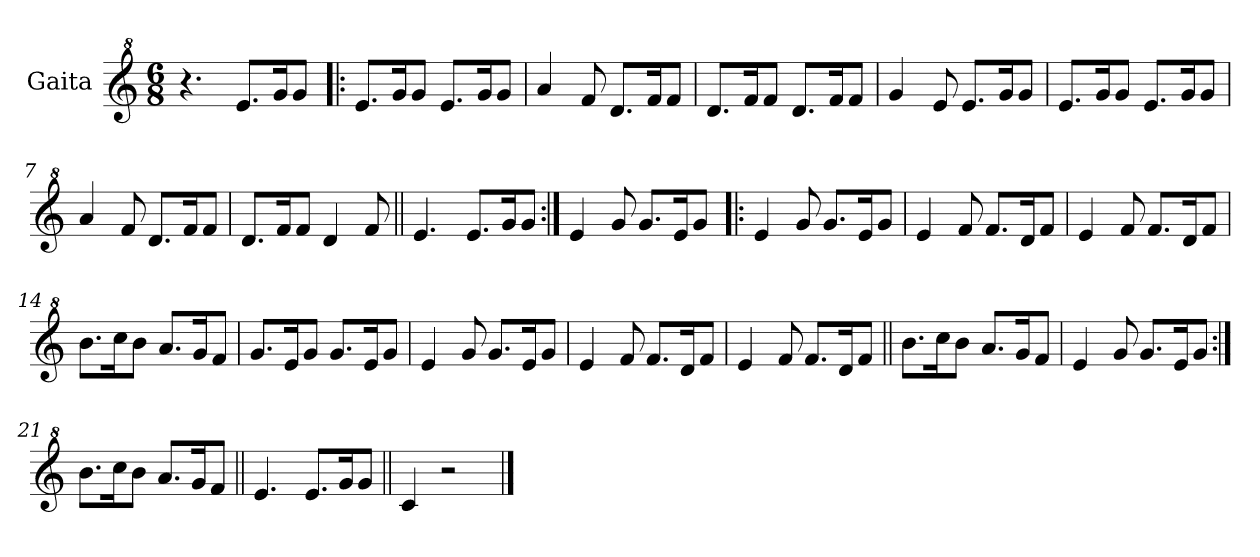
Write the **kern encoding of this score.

**kern
*part1
*staff1
*I"Gaita
*clefG^2
*k[]
*M6/8
*MM99
=1
4.r
8.ee/L
16gg/K
8gg/J
=2!|:
8.ee/L
16gg/K
8gg/J
8.ee/L
16gg/K
8gg/J
=3
4aa/
8ff/
8.dd/L
16ff/K
8ff/J
=4
8.dd/L
16ff/K
8ff/J
8.dd/L
16ff/K
8ff/J
=5
4gg/
8ee/
8.ee/L
16gg/K
8gg/J
=6
8.ee/L
16gg/K
8gg/J
8.ee/L
16gg/K
8gg/J
=7
4aa/
8ff/
8.dd/L
16ff/K
8ff/J
!!LO:LB:g=z
=8
8.dd/L
16ff/K
8ff/J
4dd/
8ff/
=9||
4.ee/
8.ee/L
16gg/K
8gg/J
=10:|!
4ee/
8gg/
8.gg/L
16ee/K
8gg/J
=11!|:
4ee/
8gg/
8.gg/L
16ee/K
8gg/J
=12
4ee/
8ff/
8.ff/L
16dd/K
8ff/J
=13
4ee/
8ff/
8.ff/L
16dd/K
8ff/J
=14
8.bb\L
16ccc\K
8bb\J
8.aa/L
16gg/K
8ff/J
!!LO:LB:g=z
=15
8.gg/L
16ee/K
8gg/J
8.gg/L
16ee/K
8gg/J
=16
4ee/
8gg/
8.gg/L
16ee/K
8gg/J
=17
4ee/
8ff/
8.ff/L
16dd/K
8ff/J
=18
4ee/
8ff/
8.ff/L
16dd/K
8ff/J
=19||
8.bb\L
16ccc\K
8bb\J
8.aa/L
16gg/K
8ff/J
=20
4ee/
8gg/
8.gg/L
16ee/K
8gg/J
=21:|!
8.bb\L
16ccc\K
8bb\J
8.aa/L
16gg/K
8ff/J
!!LO:LB:g=z
=22||
4.ee/
8.ee/L
16gg/K
8gg/J
=23||
4cc/
2r
==
*-
